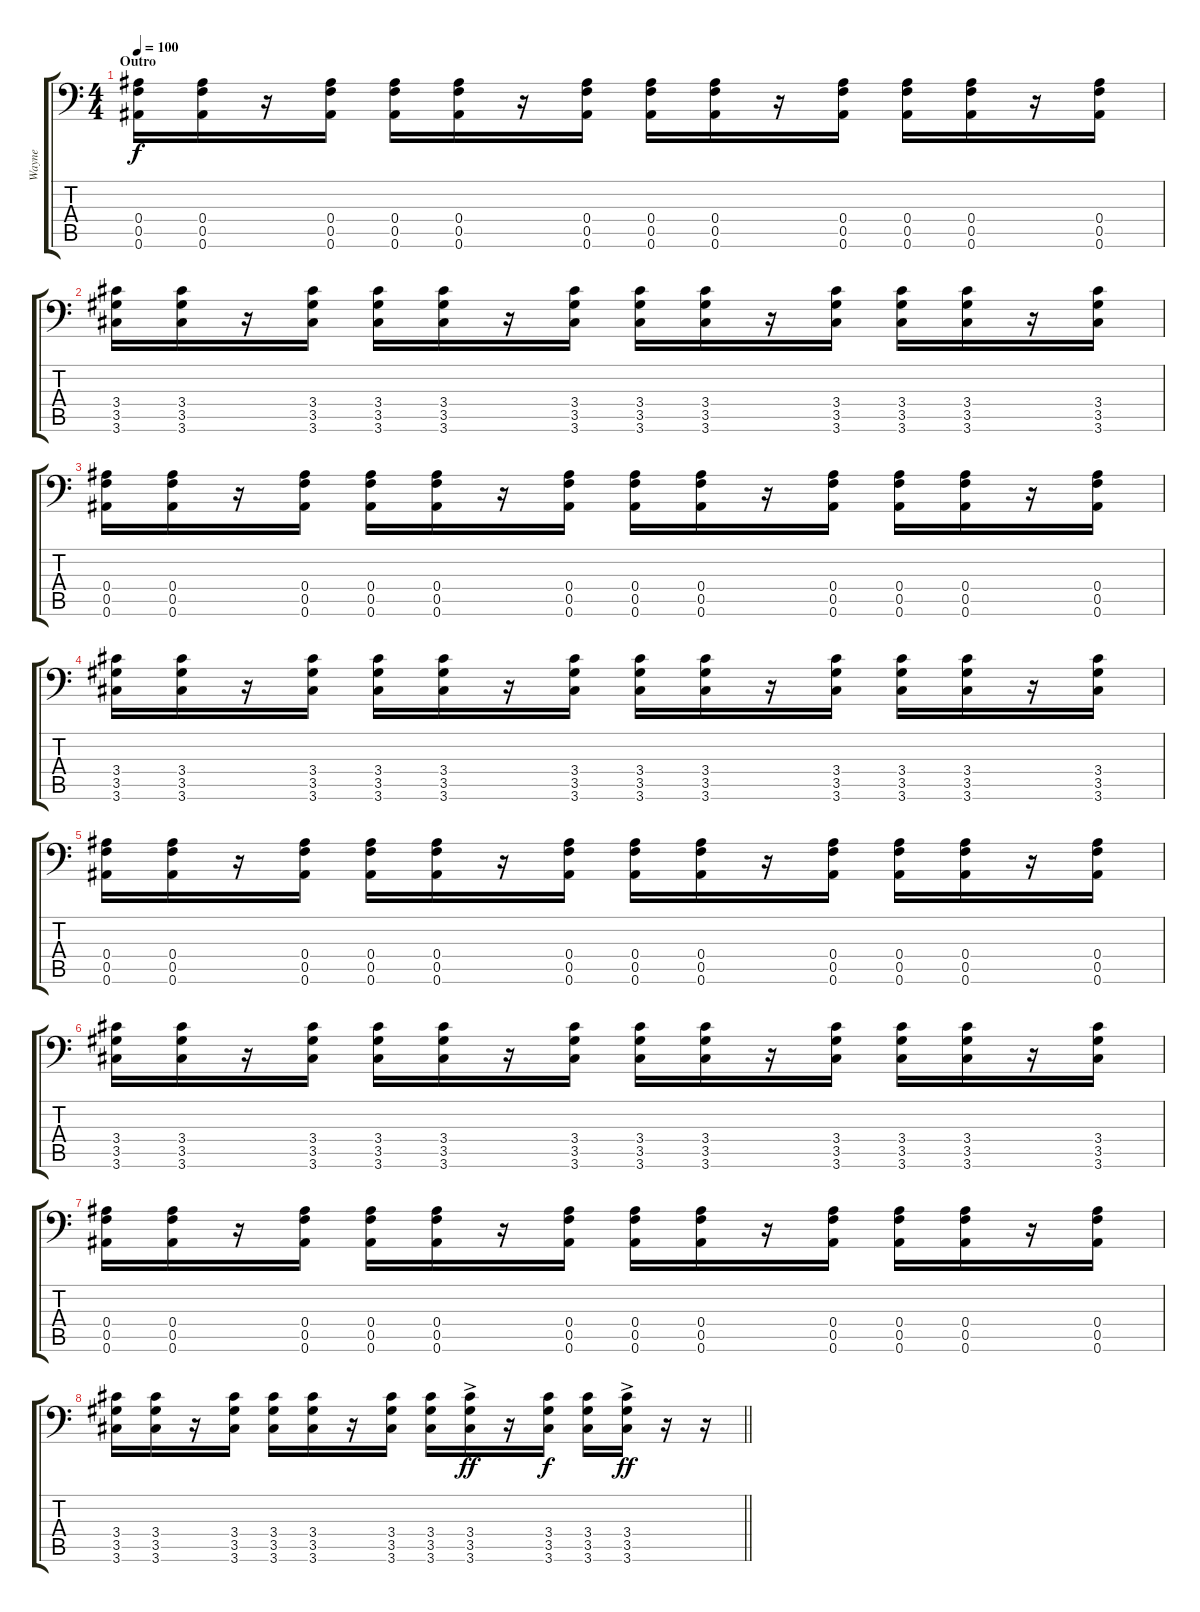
\track ("Wayne " "Wayne ") {instrument distortionguitar}
\staff {score tabs}
\tuning (C4 G3 Eb3 Bb2 F2 Bb1) {hide}
\ts (4 4)
\section ("" "Outro")
\tempo 100
\clef f4
\ks c
(0.4 0.5 0.6).16{dy f} (0.4 0.5 0.6).16 r.16 (0.4 0.5 0.6).16 (0.4 0.5 0.6).16 (0.4 0.5 0.6).16 r.16 (0.4 0.5 0.6).16 (0.4 0.5 0.6).16 (0.4 0.5 0.6).16 r.16 (0.4 0.5 0.6).16 (0.4 0.5 0.6).16 (0.4 0.5 0.6).16 r.16 (0.4 0.5 0.6).16 |
(3.4 3.5 3.6).16 (3.4 3.5 3.6).16 r.16 (3.4 3.5 3.6).16 (3.4 3.5 3.6).16 (3.4 3.5 3.6).16 r.16 (3.4 3.5 3.6).16 (3.4 3.5 3.6).16 (3.4 3.5 3.6).16 r.16 (3.4 3.5 3.6).16 (3.4 3.5 3.6).16 (3.4 3.5 3.6).16 r.16 (3.4 3.5 3.6).16 |
(0.4 0.5 0.6).16 (0.4 0.5 0.6).16 r.16 (0.4 0.5 0.6).16 (0.4 0.5 0.6).16 (0.4 0.5 0.6).16 r.16 (0.4 0.5 0.6).16 (0.4 0.5 0.6).16 (0.4 0.5 0.6).16 r.16 (0.4 0.5 0.6).16 (0.4 0.5 0.6).16 (0.4 0.5 0.6).16 r.16 (0.4 0.5 0.6).16 |
(3.4 3.5 3.6).16 (3.4 3.5 3.6).16 r.16 (3.4 3.5 3.6).16 (3.4 3.5 3.6).16 (3.4 3.5 3.6).16 r.16 (3.4 3.5 3.6).16 (3.4 3.5 3.6).16 (3.4 3.5 3.6).16 r.16 (3.4 3.5 3.6).16 (3.4 3.5 3.6).16 (3.4 3.5 3.6).16 r.16 (3.4 3.5 3.6).16 |
(0.4 0.5 0.6).16 (0.4 0.5 0.6).16 r.16 (0.4 0.5 0.6).16 (0.4 0.5 0.6).16 (0.4 0.5 0.6).16 r.16 (0.4 0.5 0.6).16 (0.4 0.5 0.6).16 (0.4 0.5 0.6).16 r.16 (0.4 0.5 0.6).16 (0.4 0.5 0.6).16 (0.4 0.5 0.6).16 r.16 (0.4 0.5 0.6).16 |
(3.4 3.5 3.6).16 (3.4 3.5 3.6).16 r.16 (3.4 3.5 3.6).16 (3.4 3.5 3.6).16 (3.4 3.5 3.6).16 r.16 (3.4 3.5 3.6).16 (3.4 3.5 3.6).16 (3.4 3.5 3.6).16 r.16 (3.4 3.5 3.6).16 (3.4 3.5 3.6).16 (3.4 3.5 3.6).16 r.16 (3.4 3.5 3.6).16 |
(0.4 0.5 0.6).16 (0.4 0.5 0.6).16 r.16 (0.4 0.5 0.6).16 (0.4 0.5 0.6).16 (0.4 0.5 0.6).16 r.16 (0.4 0.5 0.6).16 (0.4 0.5 0.6).16 (0.4 0.5 0.6).16 r.16 (0.4 0.5 0.6).16 (0.4 0.5 0.6).16 (0.4 0.5 0.6).16 r.16 (0.4 0.5 0.6).16 |
\barLineRight lightlight
(3.4 3.5 3.6).16 (3.4 3.5 3.6).16 r.16 (3.4 3.5 3.6).16 (3.4 3.5 3.6).16 (3.4 3.5 3.6).16 r.16 (3.4 3.5 3.6).16 (3.4 3.5 3.6).16 (3.4 3.5 3.6{ac}).16{dy ff} r.16 (3.4 3.5 3.6).16{dy f} (3.4 3.5 3.6).16 (3.4 3.5 3.6{ac}).16{dy ff} r.16 r.16
